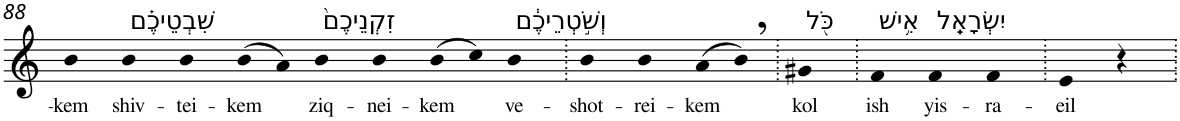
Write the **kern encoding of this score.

**kern	**text
*part1	*part1
*staff1	*staff1
*I"Piano	*
*I'Pno	*
!!LO:PB:g=z
*clefG2	*
*k[]	*
=88	=88
!	!LO:LY:b
4b	-kem
!LO:TX:a:t=שִׁבְטֵיכֶ֗ם	!
!	!LO:LY:b
4b	shiv-
!	!LO:LY:b
4b	-tei-
!	!LO:LY:b
(8b	-kem
8a)	.
!LO:TX:a:t=זִקְנֵיכֶם֙	!
!	!LO:LY:b
4b	ziq-
!	!LO:LY:b
4b	-nei-
!	!LO:LY:b
(8b	-kem
8cc)	.
!LO:TX:a:t=וְשֹׁ֣טְרֵיכֶ֔ם	!
!	!LO:LY:b
4b	ve-
=89.	=89.
!	!LO:LY:b
4b	-shot-
!	!LO:LY:b
4b	-rei-
!	!LO:LY:b
(8a	-kem
8b,)	.
=90.	=90.
!LO:TX:a:t=כֹּ֖ל	!
!	!LO:LY:b
4g#X	kol
=91.	=91.
!LO:TX:a:t=אִ֥ישׁ	!
!	!LO:LY:b
4f	ish
!LO:TX:a:t=יִשְׂרָאֵֽל	!
!	!LO:LY:b
4f	yis-
!	!LO:LY:b
4f	-ra-
=92.	=92.
!	!LO:LY:b
4e	-eil
4r	.
=.	=.
*-	*-
